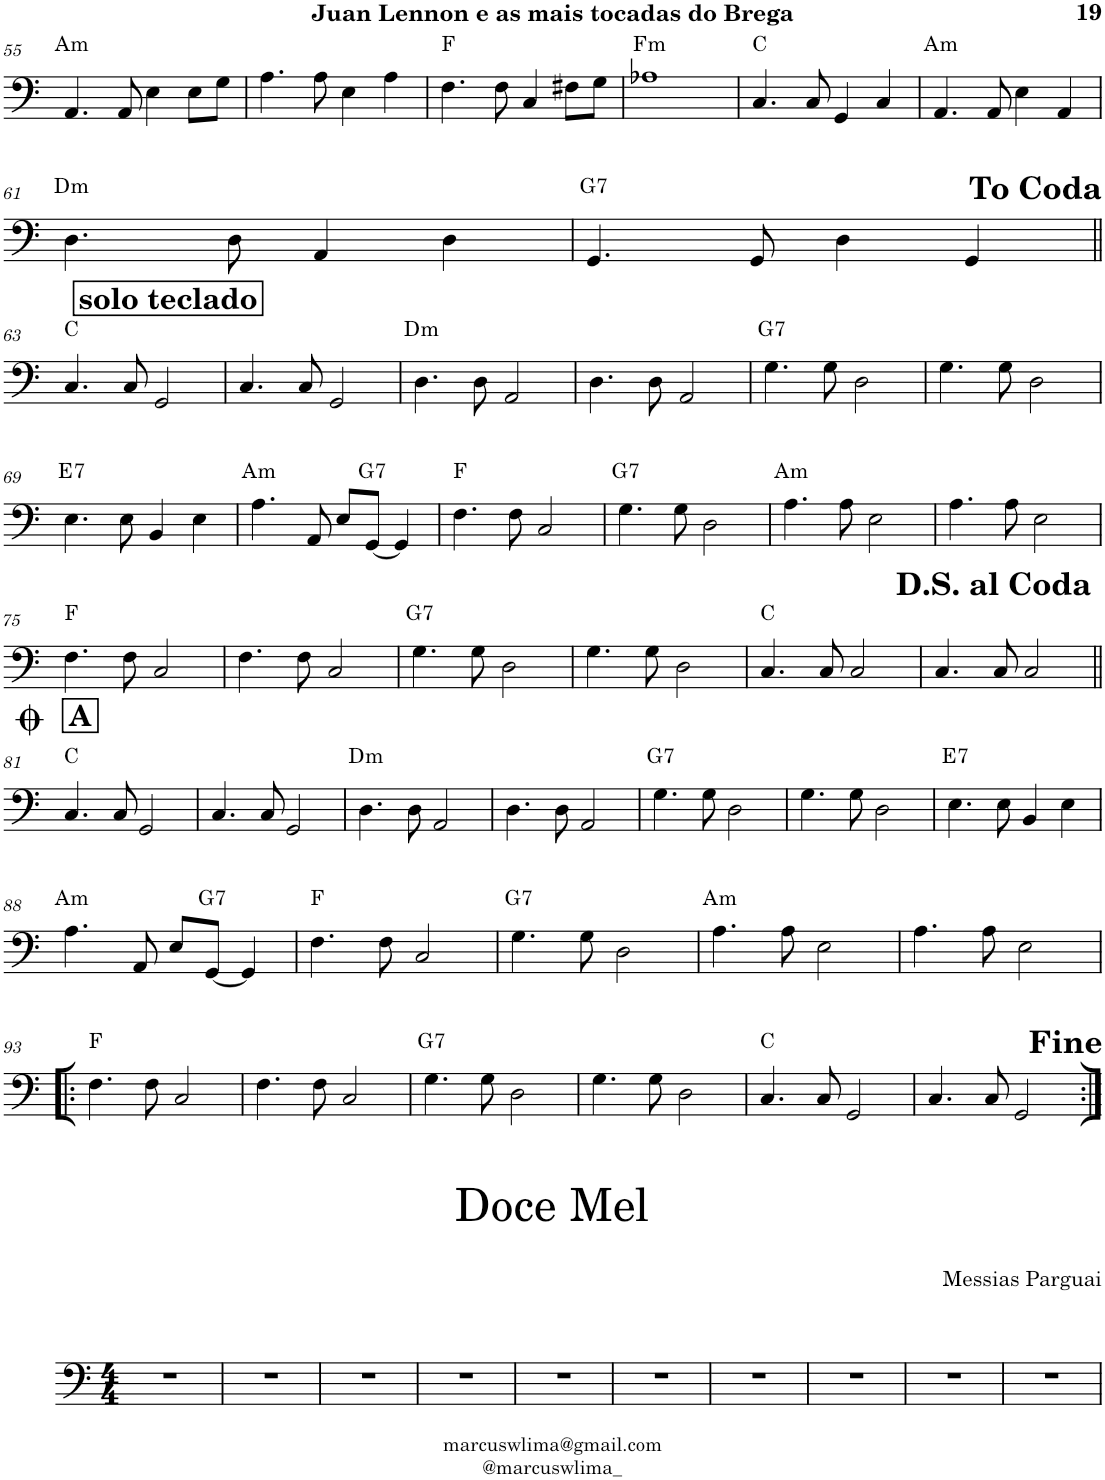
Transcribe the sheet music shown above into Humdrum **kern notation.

**kern	**harte
*part1	*part1
*staff1	*
*I"Electric Bass	*
*I'El. B.	*
!!LO:PB:g=z
*clefF4	*
*Trd7c12	*
*k[]	*
*M4/4	*
=55	=55
!	!LO:H:kt=m
4.AA/	A:min
8AA/	.
4E\	.
8E\L	.
8G\J	.
=56	=56
4.A\	.
8A\	.
4E\	.
4A\	.
=57	=57
4.F\	F:maj
8F\	.
4C/	.
8F#X\L	.
8G\J	.
=58	=58
!	!LO:H:kt=m
1A-X	F:min
=59	=59
4.C/	C:maj
8C/	.
4GG/	.
4C/	.
=60	=60
!	!LO:H:kt=m
4.AA/	A:min
8AA/	.
4E\	.
4AA/	.
!!LO:LB:g=z
=61	=61
!	!LO:H:kt=m
4.D\	D:min
8D\	.
4AA/	.
4D\	.
=62	=62
4.GG/	G:7
8GG/	.
4D\	.
4GG/	.
!LO:TX:a:t=<b><font size="15"/>To Coda</b>	!LO:H:kt=7
!!LO:LB:g=z
!!LO:REH:place=s1:a:B:cj:fs=14:t=solo teclado
=63||	=63||
4.C/	C:maj
8C/	.
2GG/	.
=64	=64
4.C/	.
8C/	.
2GG/	.
=65	=65
!	!LO:H:kt=m
4.D\	D:min
8D\	.
2AA/	.
=66	=66
4.D\	.
8D\	.
2AA/	.
=67	=67
!	!LO:H:kt=7
4.G\	G:7
8G\	.
2D\	.
=68	=68
4.G\	.
8G\	.
2D\	.
!!LO:LB:g=z
=69	=69
!	!LO:H:kt=7
4.E\	E:7
8E\	.
4BB/	.
4E\	.
=70	=70
!	!LO:H:kt=m
4.A\	A:min
8AA/	.
8E/L	.
!	!LO:H:kt=7
[8GG/J	G:7
4GG/]	.
=71	=71
4.F\	F:maj
8F\	.
2C/	.
=72	=72
!	!LO:H:kt=7
4.G\	G:7
8G\	.
2D\	.
=73	=73
!	!LO:H:kt=m
4.A\	A:min
8A\	.
2E\	.
=74	=74
4.A\	.
8A\	.
2E\	.
!!LO:LB:g=z
=75	=75
4.F\	F:maj
8F\	.
2C/	.
=76	=76
4.F\	.
8F\	.
2C/	.
=77	=77
!	!LO:H:kt=7
4.G\	G:7
8G\	.
2D\	.
=78	=78
4.G\	.
8G\	.
2D\	.
=79	=79
4.C/	C:maj
8C/	.
2C/	.
=80	=80
4.C/	.
8C/	.
2C/	.
!LO:TX:a:t=<b><font size="15"/>D.S. al Coda</b>	!
!!LO:LB:g=z
!!LO:REH:place=s1:a:B:cj:fs=14:t=A
=81||	=81||
4.C/	C:maj
8C/	.
2GG/	.
=82	=82
4.C/	.
8C/	.
2GG/	.
=83	=83
!	!LO:H:kt=m
4.D\	D:min
8D\	.
2AA/	.
=84	=84
4.D\	.
8D\	.
2AA/	.
=85	=85
!	!LO:H:kt=7
4.G\	G:7
8G\	.
2D\	.
=86	=86
4.G\	.
8G\	.
2D\	.
=87	=87
!	!LO:H:kt=7
4.E\	E:7
8E\	.
4BB/	.
4E\	.
!!LO:LB:g=z
=88	=88
!	!LO:H:kt=m
4.A\	A:min
8AA/	.
8E/L	.
!	!LO:H:kt=7
[8GG/J	G:7
4GG/]	.
=89	=89
4.F\	F:maj
8F\	.
2C/	.
=90	=90
!	!LO:H:kt=7
4.G\	G:7
8G\	.
2D\	.
=91	=91
!	!LO:H:kt=m
4.A\	A:min
8A\	.
2E\	.
=92	=92
4.A\	.
8A\	.
2E\	.
!!LO:LB:g=z
=93!|:	=93!|:
4.F\	F:maj
8F\	.
2C/	.
=94	=94
4.F\	.
8F\	.
2C/	.
=95	=95
!	!LO:H:kt=7
4.G\	G:7
8G\	.
2D\	.
=96	=96
4.G\	.
8G\	.
2D\	.
=97	=97
4.C/	C:maj
8C/	.
2GG/	.
=98	=98
4.C/	.
8C/	.
2GG/	.
!LO:TX:a:t=<b><font size="15"/>Fine</b>	!
!!LO:LB:g=z
=1:|!	=1:|!
*M4/4	*
1r	.
=2	=2
1r	.
=3	=3
1r	.
=4	=4
1r	.
=5	=5
1r	.
=6	=6
1r	.
=7	=7
1r	.
=8	=8
1r	.
=9	=9
1r	.
=10	=10
1r	.
=	=
*-	*-
